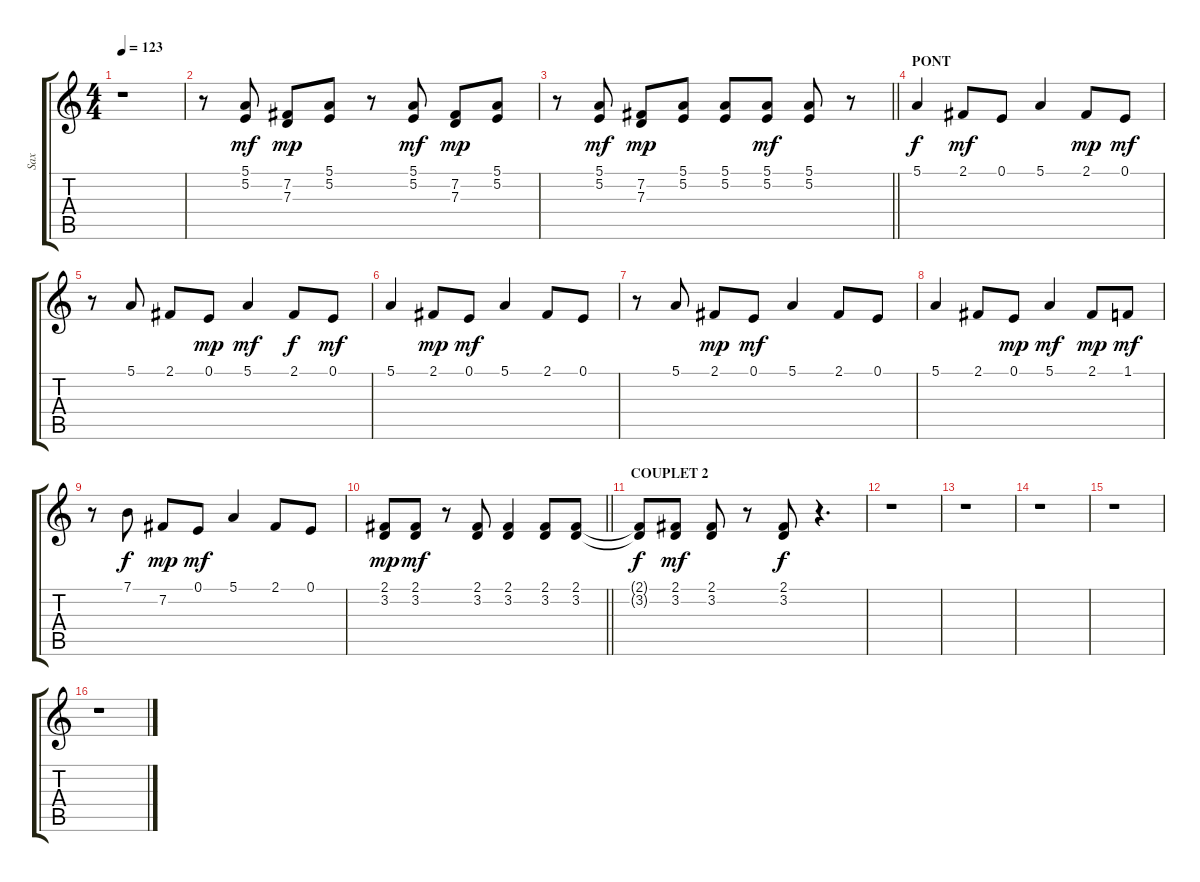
\track ("Sax" "Sax") {instrument altosax}
\staff {score tabs}
\tuning (E4 B3 G3 D3 A2 E2) {hide}
\ts (4 4)
\tempo 123
\clef g2
\ks c
r.1{dy mf} |
r.8 (5.1 5.2).8 (7.2 7.3).8{dy mp} (5.1 5.2).8 r.8 (5.1 5.2).8{dy mf} (7.2 7.3).8{dy mp} (5.1 5.2).8 |
\barLineRight lightlight
r.8 (5.1 5.2).8{dy mf} (7.2 7.3).8{dy mp} (5.1 5.2).8 (5.1 5.2).8 (5.1 5.2).8{dy mf} (5.1 5.2).8 r.8 |
\section ("" "PONT")
5.1.4{dy f} 2.1.8{dy mf} 0.1.8 5.1.4 2.1.8{dy mp} 0.1.8{dy mf} |
r.8 5.1.8 2.1.8 0.1.8{dy mp} 5.1.4{dy mf} 2.1.8{dy f} 0.1.8{dy mf} |
5.1.4 2.1.8{dy mp} 0.1.8{dy mf} 5.1.4 2.1.8 0.1.8 |
r.8 5.1.8 2.1.8{dy mp} 0.1.8{dy mf} 5.1.4 2.1.8 0.1.8 |
5.1.4 2.1.8 0.1.8{dy mp} 5.1.4{dy mf} 2.1.8{dy mp} 1.1.8{dy mf} |
r.8 7.1.8{dy f} 7.2.8{dy mp} 0.1.8{dy mf} 5.1.4 2.1.8 0.1.8 |
\barLineRight lightlight
(2.1 3.2).8{dy mp} (2.1 3.2).8{dy mf} r.8 (2.1 3.2).8 (2.1 3.2).4 (2.1 3.2).8 (2.1 3.2).8 |
\section ("" "COUPLET 2")
(2.1{t} 3.2{t}).8{dy f} (2.1 3.2).8{dy mf} (2.1 3.2).8 r.8 (2.1 3.2).8{dy f} r.4{d} |
r.1 |
r.1 |
r.1 |
r.1 |
r.1
